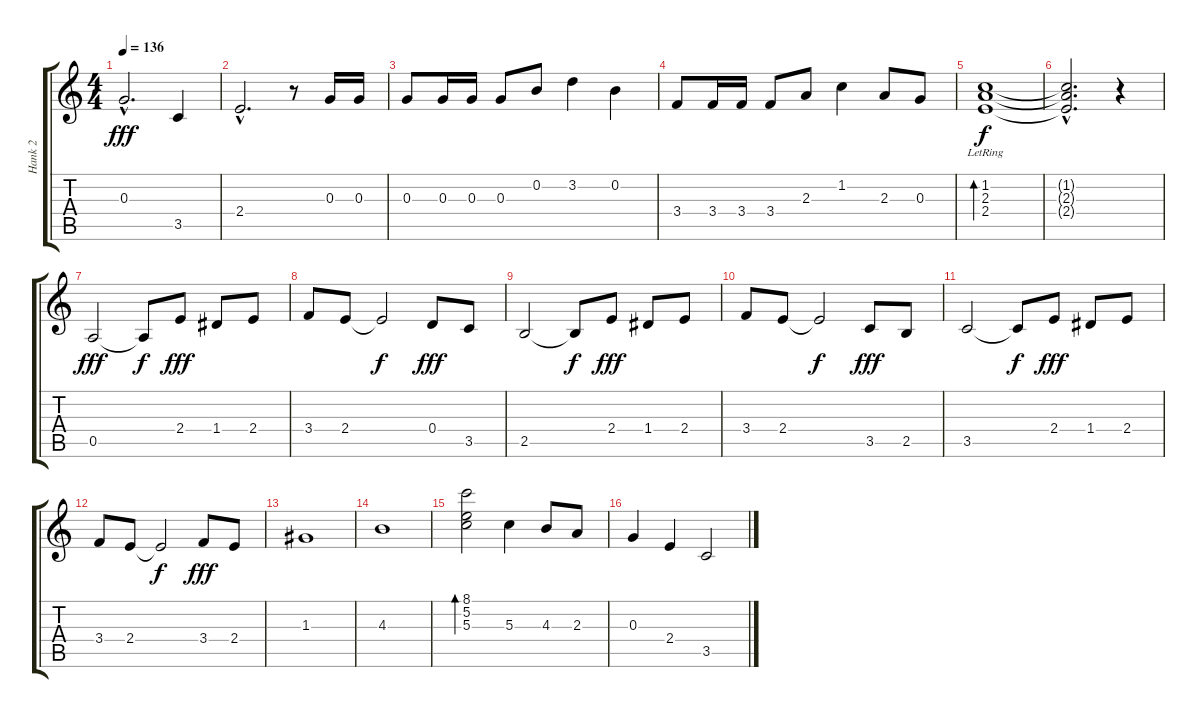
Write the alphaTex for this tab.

\track ("Hank 2" "Hank 2") {instrument electricguitarjazz}
\staff {score tabs}
\tuning (E4 B3 G3 D3 A2 E2) {hide}
\ts (4 4)
\tempo 136
\clef g2
\ks c
0.3{hac}.2{d dy fff} 3.5.4 |
2.4{hac}.2{d} r.8 0.3.16 0.3.16 |
0.3.8 0.3.16 0.3.16 0.3.8 0.2.8 3.2.4 0.2.4 |
3.4.8 3.4.16 3.4.16 3.4.8 2.3.8 1.2.4 2.3.8 0.3.8 |
(1.2{lr} 2.3{lr} 2.4{lr}).1{bd 60 dy f} |
(1.2{hac t} 2.3{hac t} 2.4{hac t}).2{d} r.4 |
0.5.2{dy fff volume 16 instrument electricguitarmuted} 0.5{t}.8{dy f} 2.4.8{dy fff} 1.4.8 2.4.8 |
3.4.8 2.4.8 2.4{t}.2{dy f} 0.4.8{dy fff} 3.5.8 |
2.5.2 2.5{t}.8{dy f} 2.4.8{dy fff} 1.4.8 2.4.8 |
3.4.8 2.4.8 2.4{t}.2{dy f} 3.5.8{dy fff} 2.5.8 |
3.5.2 3.5{t}.8{dy f} 2.4.8{dy fff} 1.4.8 2.4.8 |
3.4.8 2.4.8 2.4{t}.2{dy f} 3.4.8{dy fff} 2.4.8 |
1.3.1{volume 16 instrument electricguitarclean} |
4.3.1{instrument electricguitarclean} |
(8.1 5.2 5.3).2{bd 480 volume 14 instrument electricguitarclean} 5.3.4{volume 10 instrument overdrivenguitar} 4.3.8 2.3.8 |
0.3.4 2.4.4 3.5.2
